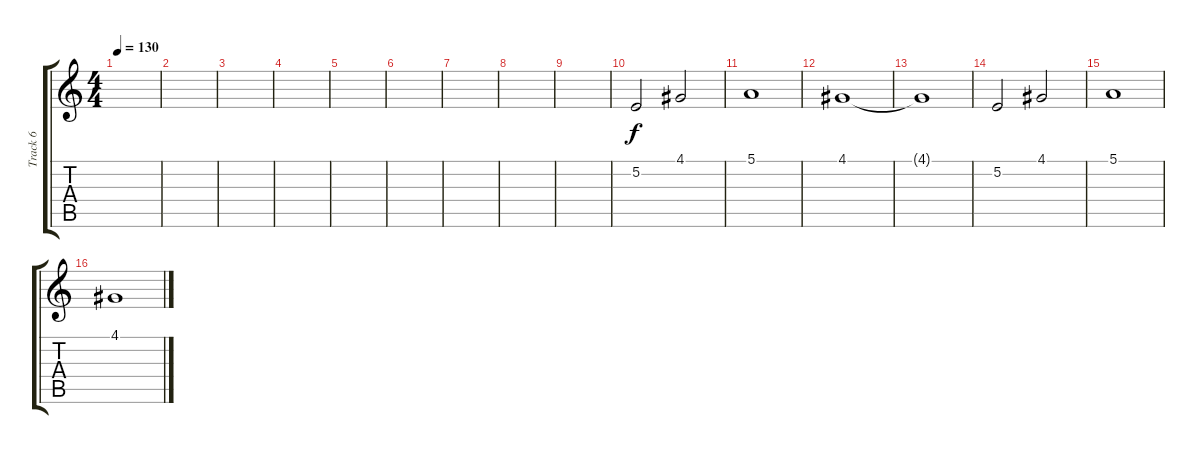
\track ("Track 6" "Track 6") {instrument stringensemble1}
\staff {score tabs}
\tuning (E4 B3 G3 D3 A2 E2) {hide}
\ts (4 4)
\tempo 130
\clef g2
\ks c
|
|
|
|
|
|
|
|
|
5.2.2 4.1.2 |
5.1.1 |
4.1.1 |
4.1{t}.1 |
5.2.2 4.1.2 |
5.1.1 |
4.1.1
